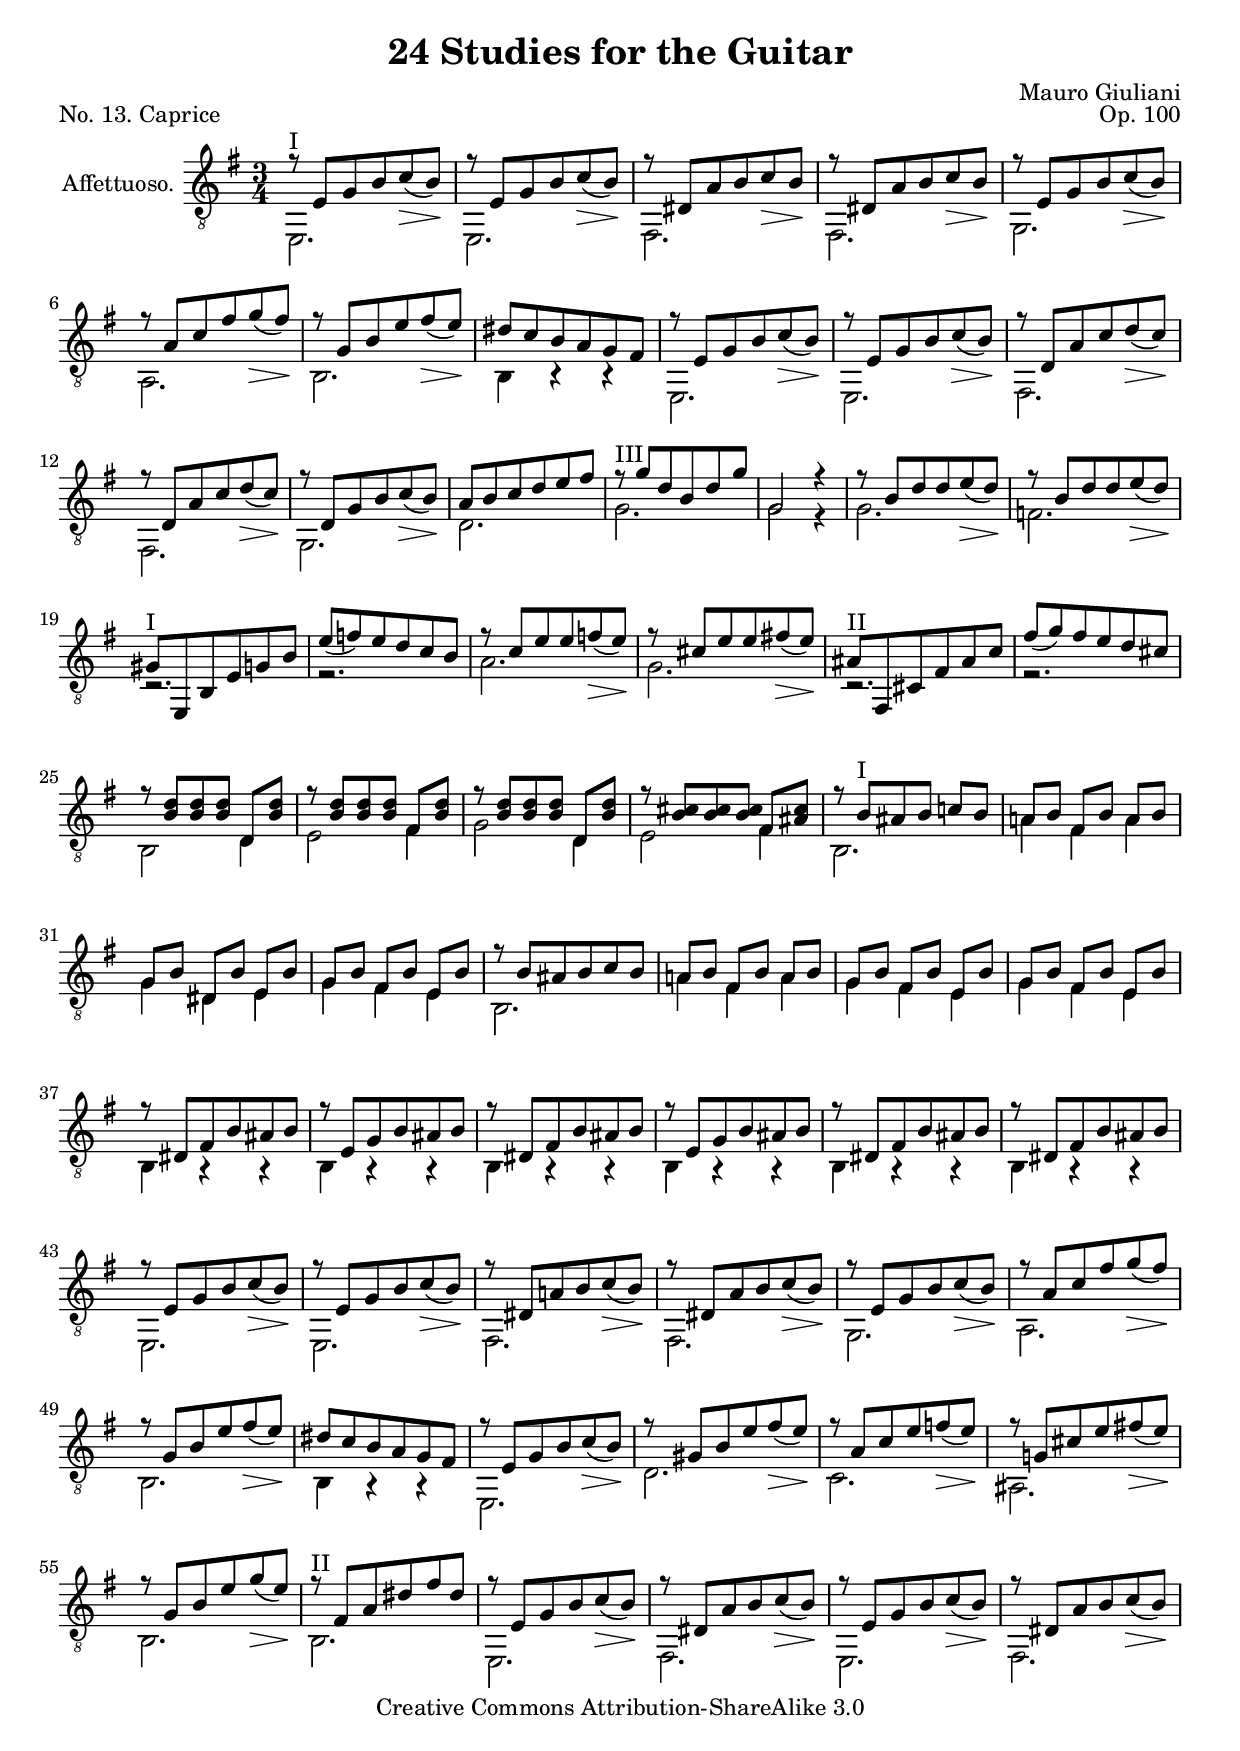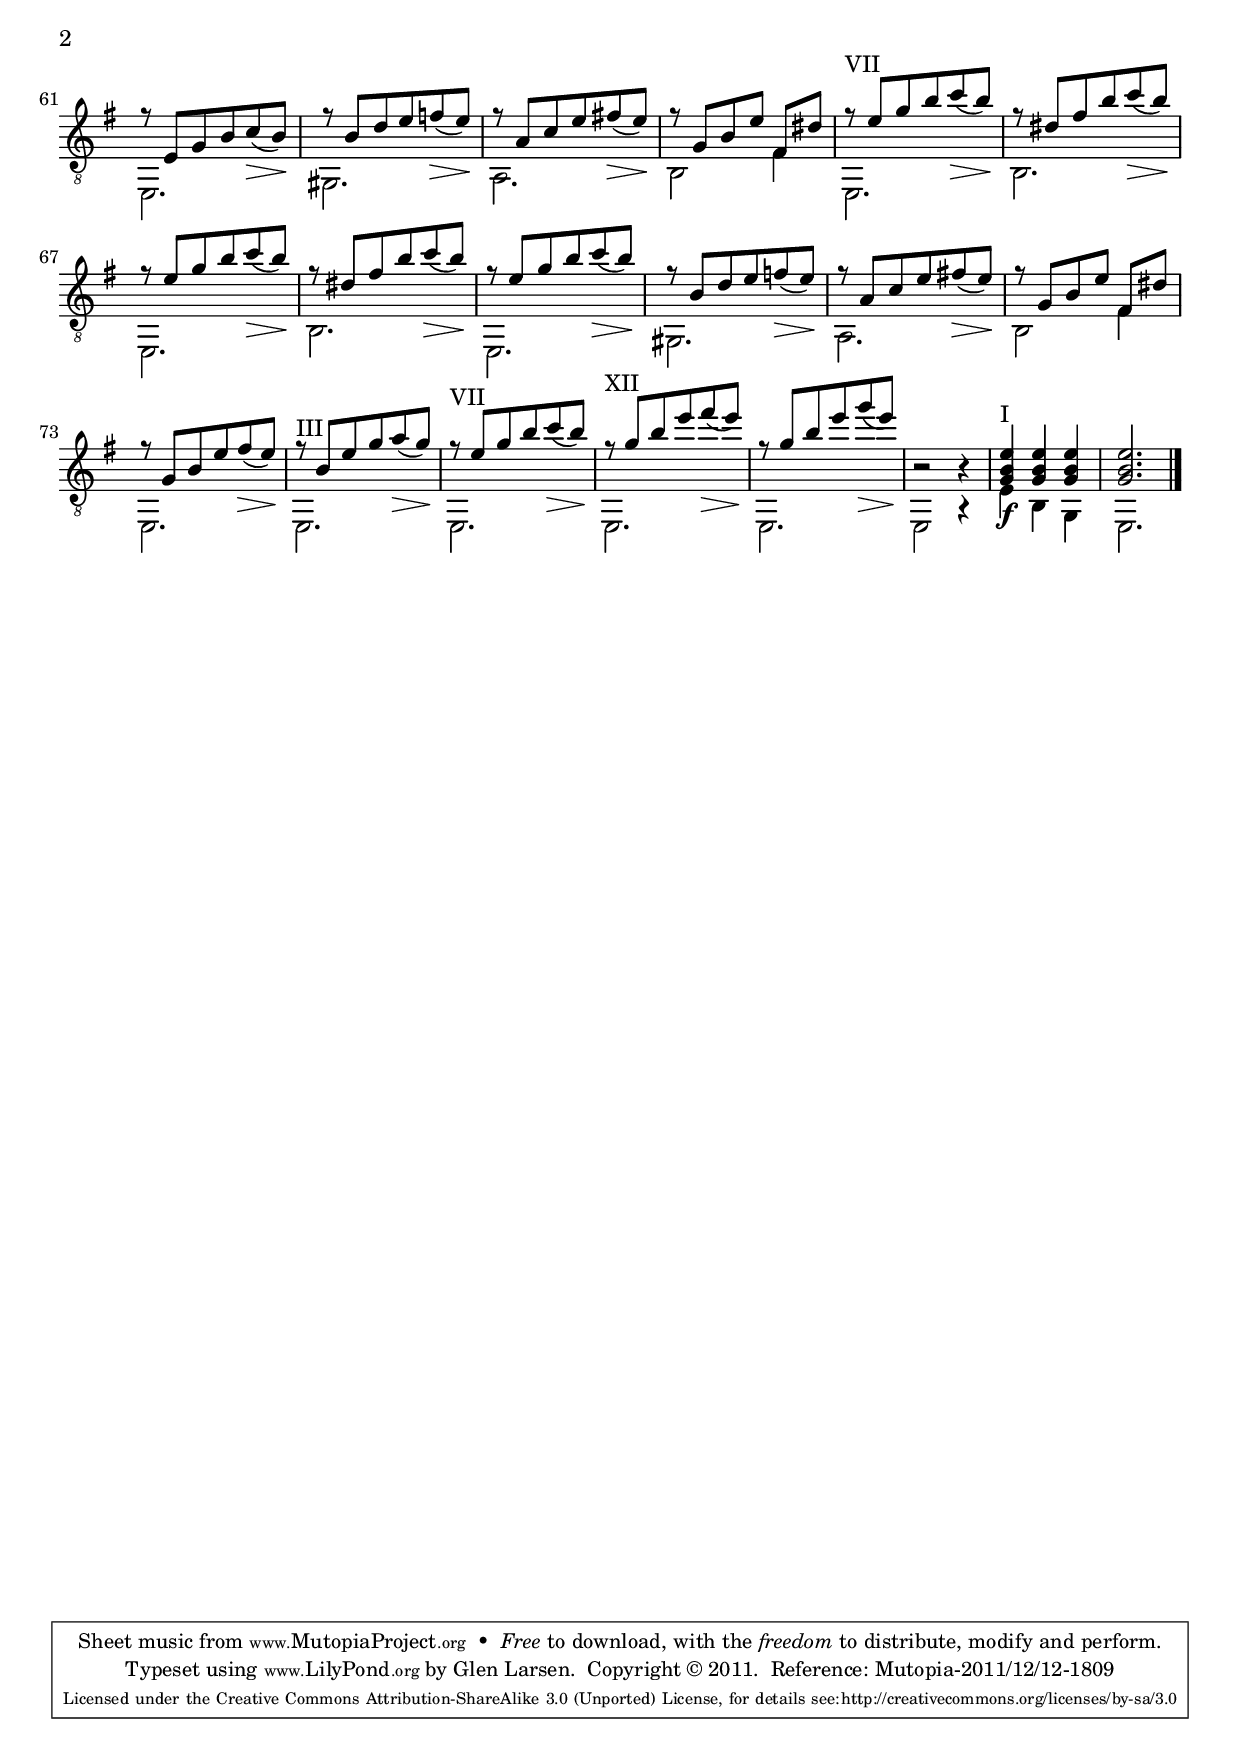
\version "2.14.2"

\header {
  title = "24 Studies for the Guitar"
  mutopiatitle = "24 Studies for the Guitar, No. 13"
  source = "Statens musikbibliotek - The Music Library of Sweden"
  composer = "Mauro Giuliani"
  opus = "Op. 100"
  piece = "No. 13. Caprice"
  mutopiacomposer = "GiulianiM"
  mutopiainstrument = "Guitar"
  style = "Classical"
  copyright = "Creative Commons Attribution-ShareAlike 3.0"
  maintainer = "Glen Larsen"
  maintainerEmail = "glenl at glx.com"
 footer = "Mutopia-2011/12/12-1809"
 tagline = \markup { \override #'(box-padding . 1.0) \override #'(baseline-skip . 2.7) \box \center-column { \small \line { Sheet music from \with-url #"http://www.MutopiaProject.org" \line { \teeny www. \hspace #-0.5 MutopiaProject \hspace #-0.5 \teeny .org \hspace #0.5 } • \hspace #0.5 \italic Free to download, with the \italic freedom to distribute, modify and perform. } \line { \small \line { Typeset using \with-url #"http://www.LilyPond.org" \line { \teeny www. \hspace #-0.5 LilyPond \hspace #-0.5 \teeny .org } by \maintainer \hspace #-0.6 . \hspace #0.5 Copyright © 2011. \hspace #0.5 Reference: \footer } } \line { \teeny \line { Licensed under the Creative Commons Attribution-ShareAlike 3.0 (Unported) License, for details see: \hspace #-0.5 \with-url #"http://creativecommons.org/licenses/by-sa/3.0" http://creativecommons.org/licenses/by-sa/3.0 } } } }
}

\layout {
  indent = 60\pt
  short-indent = 0\pt
  ragged-last-bottom = ##t
}

%showLastLength = r2.*5
%mbreak = \break
mbreak = {}

keyTime = { \key g \major \time 3/4 }

upperVoice = \relative c' {
  \voiceOne
  r8 e,[ g b c_(\> b)\! ] |
  r8 e,[ g b c_(\> b)\! ] |
  r8 dis,[ a' b c\> b\! ] |
  r8 dis,[ a' b c\> b\! ] |
  \mbreak
  r8 e,[ g b c_(\> b)\! ] |
  r8 a[ c fis g_(\> fis)\! ] |
  r8 g,[ b e fis_(\> e)\! ] |
  dis8[ c b a g fis] |
  r8 e[ g b c_(\> b)\! ] |
  r8 e,[ g b c_(\> b)\! ] |
  \mbreak
  r8 d,[ a' c d_(\> c)\! ] |
  r8 d,[ a' c d_(\> c)\! ] |
  r8 d,[ g b c_(\> b)\! ] |
  a8[ b c d e fis] |
  r8 g[ d b d g] |
  \mbreak
  g,2 r4 |
  r8 b[ d d e_(\> d)\! ] |
  r8 b[ d d e_(\> d)\! ] |
  gis,8^\markup{"I"} [ e, b' e g b] |
  e8_( [ f) e d c b] |
  r8 c[ e e f_(\> e)\! ] |
  \mbreak
  r8 cis[ e e fis!_(\> e)\! ] |
  ais,^\markup{"II"} [ fis, cis' fis ais c] |
  fis_( [ g) fis e d cis] |
  r8 <b d>8[ <b d> <b d>8] d,[ <b' d>8] |
  r8 <b d>8[ <b d> <b d>8] fis[ <b d>8] |
  \mbreak
  r8 <b d>8[ <b d>8 <b d>8] d,[ <b' d>8] |
  r8 <b cis>8[ <b cis>8 <b cis>8] fis[ <ais cis>8] |
  r8 b8^\markup{"I"} [ ais b] c![ b] |
  a!8[ b] fis[ b] a[ b] |
  g8[ b] dis,[ b'] e,[ b'] |
  \mbreak
  g8[ b] fis[ b] e,[ b'] |
  r8 b8[ ais b c b] |
  a!8[ b] fis[ b] a[ b] |
  g8[ b] fis[ b] e,[ b'] |
  g8[ b] fis[ b] e,[ b'] |
  r8 dis,8[ fis b ais b] |
  \mbreak
  r8 e,[ g b ais b] |
  r8 dis,[ fis b ais b] |
  r8 e,[ g b ais b] |
  r8 dis,[ fis b ais b] |
  r8 dis,[ fis b ais b] |
  \mbreak
  r8 e,[ g b c_(\> b)\! ] |
  r8 e,[ g b c_(\> b)\! ] |
  r8 dis,[ a'! b c_(\> b)\! ] |
  r8 dis,[ a' b c_(\> b)\! ] |
  r8 e,[ g b c_(\> b)\! ] |
  \mbreak
  r8 a[ c fis g_(\> fis)\! ] |
  r8 g,[ b e fis_(\> e)\! ] |
  dis8[ c b a g fis] |
  r8 e[ g b c_(\> b)\! ] |
  r8 gis[ b e fis_(\> e)\! ] |	% f natural ?
  \mbreak
  r8 a,[ c e f_(\> e)\! ] |
  r8 g,![ cis e fis!_(\> e)\! ] |
  r8 g,[ b e g_(\> e)\! ] |
  r8 fis,[ a dis fis dis] |
  r8 e,[ g b c_(\> b)\! ] |
  \mbreak
  r8 dis,[ a' b c_(\> b)\! ] |
  r8 e,[ g b c_(\> b)\! ] |
  r8 dis,[ a' b c_(\> b)\! ] |
  r8 e,[ g b c_(\> b)\! ] |
  r8 b[ d e f_(\> e)\! ] |
  \mbreak
  r8 a,[ c e fis!_(\> e)\! ] |
  r8 g,[ b e] fis,[ dis'] |
  r8 e[ g b c_(\> b)\! ] |
  r8 dis,[ fis b c_(\> b)\! ] |
  r8 e,[ g b c_(\> b)\! ] |
  \mbreak
  r8 dis,[ fis b c_(\> b)\! ] |
  r8 e,[ g b c_(\> b)\! ] |
  r8 b,[ d e f_(\> e)\! ] |
  r8 a,[ c e fis!_(\> e)\! ] |
  r8 g,[ b e] fis,[ dis'] |
  \mbreak
  r8 g,[ b e fis_(\> e)\! ] |
  r8^\markup{"III"} b[ e g a_(\> g)\! ] |
  r8^\markup{"VII"} e[ g b c_(\> b)\! ] |
  r8^\markup{"XII"} g[ b e fis_(\> e)\! ] |
  r8 g,[ b e g_(\> e)\! ] |
  \mbreak
  b,2\rest b4\rest |
  <g b e>4^\markup{"I"} <g b e>4 <g b e>4 |
  <g b e>2.
  \bar "|."
}

lowerVoice = \relative c {
  \voiceTwo
  e,2.^\markup{"I"} |
  e2. |
  fis2. |
  fis2. |
  %
  g2. |
  a2. |
  b2. |
  b4 b\rest b\rest |
  e,2. |
  e2. |
  %
  fis2. |
  fis2. |
  g2. |
  d'2. |
  g2.^\markup{"III"} |
  %
  g2 r4 |
  g2. |
  f2. |
  r2. |
  r2. |
  a2. |
  %
  g2. |
  r2. |
  r2. |
  b,2 d4 |
  e2 fis4 |
  %
  g2 d4 |
  e2 fis4 |
  b,2. |
  a'4 fis a |
  g4 dis e |
  %
  g4 fis e |
  b2. |
  a'4 fis a |
  g4 fis e |
  g4 fis e |
  b4 a\rest a\rest |
  %
  \repeat unfold 5 { b4 a\rest a\rest | }
  %
  e2. |
  e2. |
  fis2. |
  fis2. |
  g2. |
  %
  a2. |
  b2. |
  b4 a\rest a\rest |
  e2. |
  d'2. |
  %
  c2. |
  ais2. |
  b2. |
  b2.^\markup{"II"} |
  e,2. |
  %
  fis2. |
  e2. |
  fis2. |
  e2. |
  gis2. |
  %
  a2. |
  b2 fis'4 |
  e,2.^\markup{"VII"} |
  b'2. |
  e,2. |
  %
  b'2. |
  e,2. |
  gis2. |
  a2. |
  b2 fis'4 |
  %
  \repeat unfold 5 { e,2. | }
  %
  e2 a4\rest |
  e'4\f b g |
  e2.
}


\score {
  <<
    \new Staff = "Guitar"
    <<
      \set Staff.instrumentName = #"Affettuoso."
      \set Staff.midiInstrument = #"acoustic guitar (nylon)"
      \clef "treble_8"
      \keyTime
      \context Voice = "upperVoice" \upperVoice
      \context Voice = "lowerVoice" \lowerVoice
    >>
%{
    \new TabStaff = "guitar tab"
    <<
      \clef moderntab
      \context TabVoice = "upperVoice" \upperVoice
      \context TabVoice = "lowerVoice" \lowerVoice
    >>
%}
  >>
  \layout {}
  \midi {
    \context {
      \Score
      tempoWholesPerMinute = #(ly:make-moment 96 4)
    }
    % Giuliani populated this with lots of decrescendi and no crescendi so ...
    % the dynamic performer is removed so you hear melody after the 3rd bar.
    \context {
      \Voice
      \remove "Dynamic_performer"
    }
  }
}
